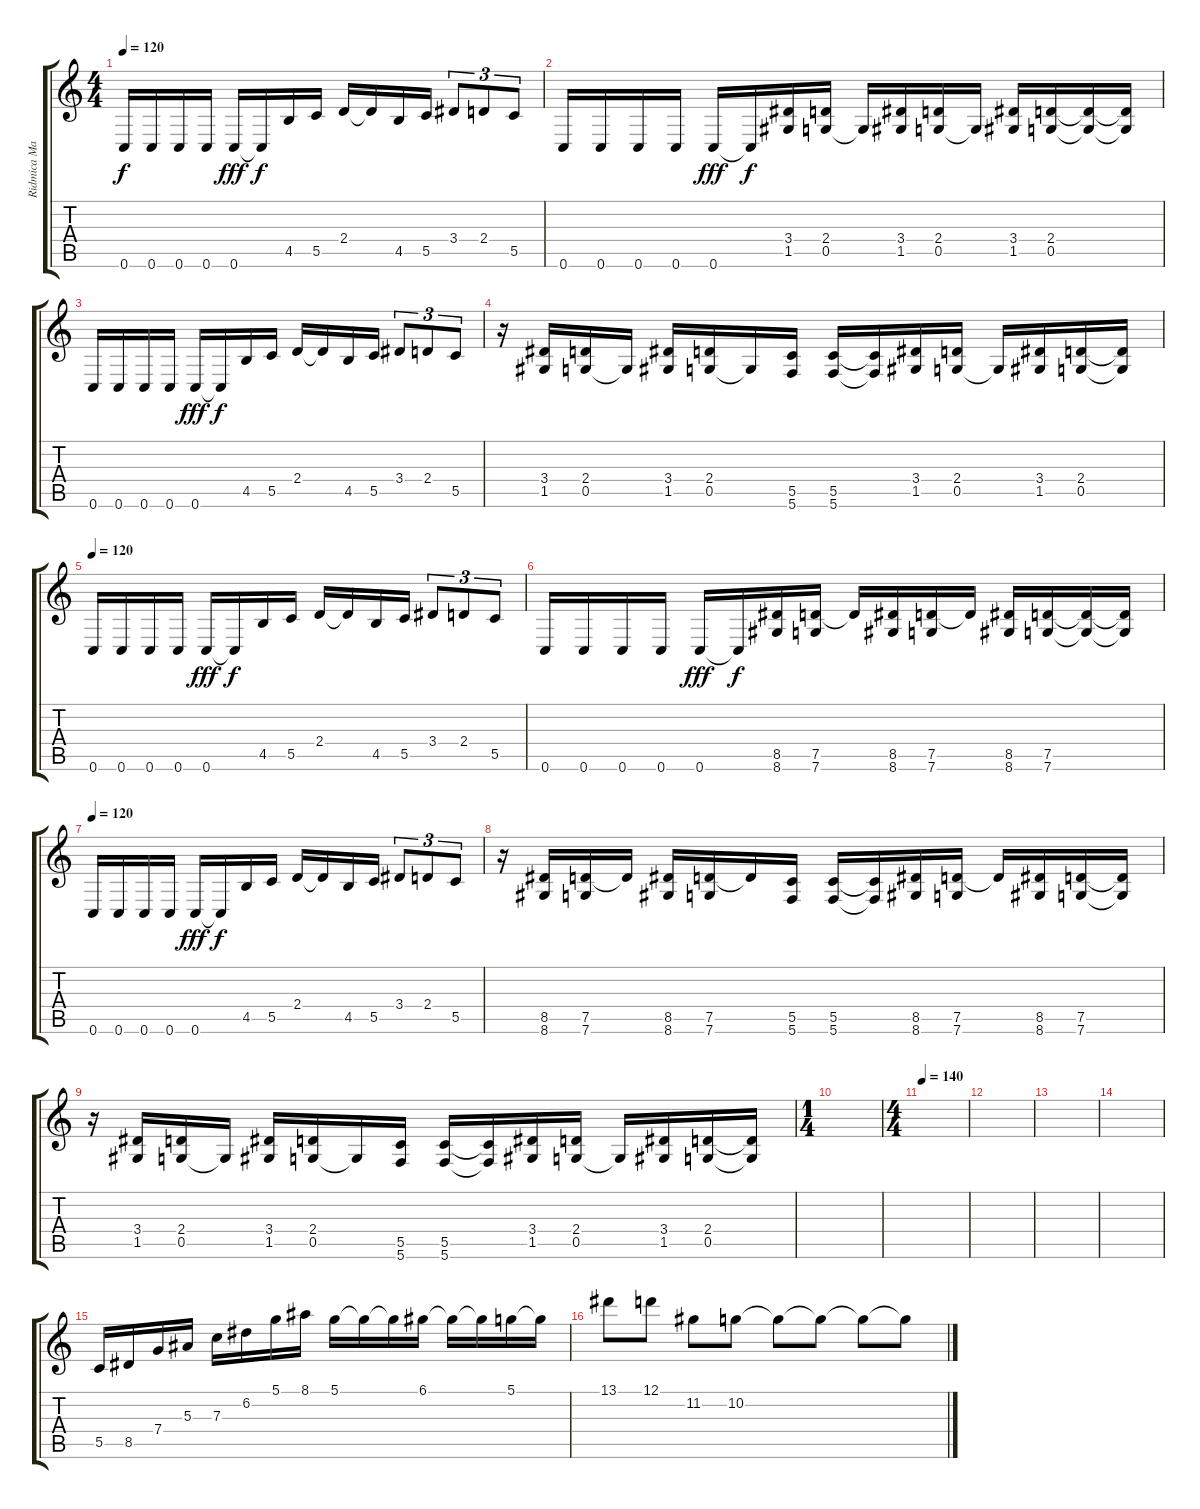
\track ("Ridmica Mateo" "Ridmica Ma") {instrument overdrivenguitar}
\staff {score tabs}
\tuning (D4 A3 F3 C3 G2 C2) {hide}
\ts (4 4)
\tempo 120
\clef g2
\ks c
0.6.16{dy f} 0.6.16 0.6.16 0.6.16 0.6.16{dy fff} 0.6{t}.16{dy f} 4.5.16 5.5.16 2.4.16 2.4{t}.16 4.5.16 5.5.16 3.4.8{tu (3 2)} 2.4.8{tu (3 2)} 5.5.8{tu (3 2)} |
0.6.16 0.6.16 0.6.16 0.6.16 0.6.16{dy fff} 0.6{t}.16{dy f} (3.4 1.5).16 (2.4 0.5).16 0.5{t}.16 (3.4 1.5).16 (2.4 0.5).16 0.5{t}.16 (3.4 1.5).16 (2.4 0.5).16 (2.4{t} 0.5{t}).16 (2.4{t} 0.5{t}).16 |
0.6.16 0.6.16 0.6.16 0.6.16 0.6.16{dy fff} 0.6{t}.16{dy f} 4.5.16 5.5.16 2.4.16 2.4{t}.16 4.5.16 5.5.16 3.4.8{tu (3 2)} 2.4.8{tu (3 2)} 5.5.8{tu (3 2)} |
r.16 (3.4 1.5).16 (2.4 0.5).16 0.5{t}.16 (3.4 1.5).16 (2.4 0.5).16 0.5{t}.16 (5.5 5.6).16 (5.5 5.6).16 (5.5{t} 5.6{t}).16 (3.4 1.5).16 (2.4 0.5).16 0.5{t}.16 (3.4 1.5).16 (2.4 0.5).16 (2.4{t} 0.5{t}).16 |
\tempo 120
0.6.16 0.6.16 0.6.16 0.6.16 0.6.16{dy fff} 0.6{t}.16{dy f} 4.5.16 5.5.16 2.4.16 2.4{t}.16 4.5.16 5.5.16 3.4.8{tu (3 2)} 2.4.8{tu (3 2)} 5.5.8{tu (3 2)} |
0.6.16 0.6.16 0.6.16 0.6.16 0.6.16{dy fff} 0.6{t}.16{dy f} (8.5 8.6).16 (7.5 7.6).16 7.5{t}.16 (8.5 8.6).16 (7.5 7.6).16 7.5{t}.16 (8.5 8.6).16 (7.5 7.6).16 (7.5{t} 7.6{t}).16 (7.5{t} 7.6{t}).16 |
\tempo 120
0.6.16 0.6.16 0.6.16 0.6.16 0.6.16{dy fff} 0.6{t}.16{dy f} 4.5.16 5.5.16 2.4.16 2.4{t}.16 4.5.16 5.5.16 3.4.8{tu (3 2)} 2.4.8{tu (3 2)} 5.5.8{tu (3 2)} |
r.16 (8.5 8.6).16 (7.5 7.6).16 7.5{t}.16 (8.5 8.6).16 (7.5 7.6).16 7.5{t}.16 (5.5 5.6).16 (5.5 5.6).16 (5.5{t} 5.6{t}).16 (8.5 8.6).16 (7.5 7.6).16 7.5{t}.16 (8.5 8.6).16 (7.5 7.6).16 (7.5{t} 7.6{t}).16 |
r.16 (3.4 1.5).16 (2.4 0.5).16 0.5{t}.16 (3.4 1.5).16 (2.4 0.5).16 0.5{t}.16 (5.5 5.6).16 (5.5 5.6).16 (5.5{t} 5.6{t}).16 (3.4 1.5).16 (2.4 0.5).16 0.5{t}.16 (3.4 1.5).16 (2.4 0.5).16 (2.4{t} 0.5{t}).16 |
\ts (1 4)
|
\ts (4 4)
\tempo 140
|
|
|
|
5.5.16 8.5.16 7.4.16 5.3.16 7.3.16 6.2.16 5.1.16 8.1.16 5.1.16 5.1{t}.16 5.1{t}.16 6.1.16 6.1{t}.16 6.1{t}.16 5.1.16 5.1{t}.16 |
13.1.8 12.1.8 11.2.8 10.2.8 10.2{t}.8 10.2{t}.8 10.2{t}.8 10.2{t}.8
